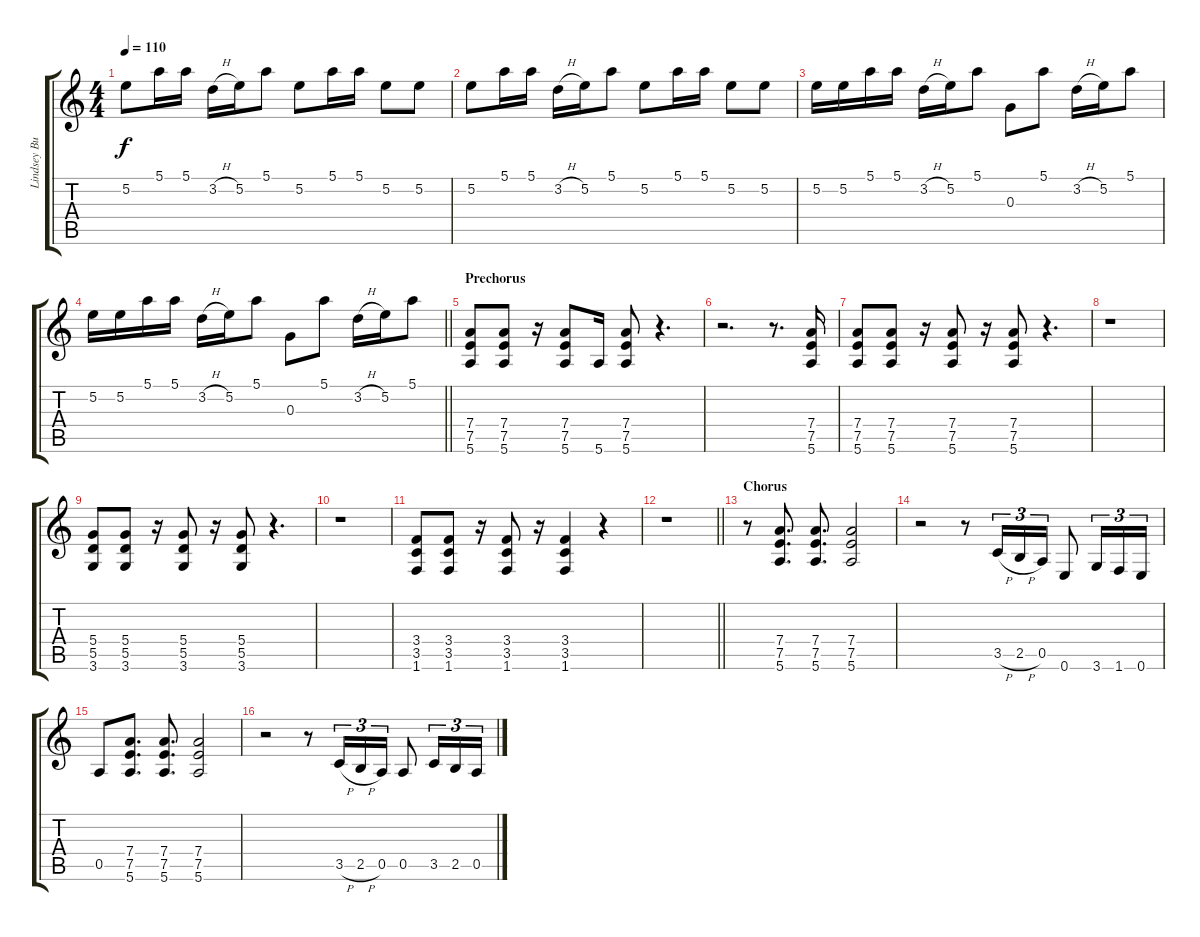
\track ("Lindsey Buckingham (rhythm)" "Lindsey Bu") {instrument acousticguitarsteel}
\staff {score tabs}
\tuning (E4 B3 G3 D3 A2 E2) {hide}
\ts (4 4)
\tempo 110
\clef g2
\ks aminor
5.2.8{dy f} 5.1.16 5.1.16 3.2{h}.16 5.2.16 5.1.8 5.2.8 5.1.16 5.1.16 5.2.8 5.2.8 |
5.2.8 5.1.16 5.1.16 3.2{h}.16 5.2.16 5.1.8 5.2.8 5.1.16 5.1.16 5.2.8 5.2.8 |
5.2.16 5.2.16 5.1.16 5.1.16 3.2{h}.16 5.2.16 5.1.8 0.3.8 5.1.8 3.2{h}.16 5.2.16 5.1.8 |
\barLineRight lightlight
5.2.16 5.2.16 5.1.16 5.1.16 3.2{h}.16 5.2.16 5.1.8 0.3.8 5.1.8 3.2{h}.16 5.2.16 5.1.8 |
\section ("" "Prechorus")
(7.4 7.5 5.6).8 (7.4 7.5 5.6).8 r.16 (7.4 7.5 5.6).8 5.6.16 (7.4 7.5 5.6).8 r.4{d} |
r.2{d} r.8{d} (7.4 7.5 5.6).16 |
(7.4 7.5 5.6).8 (7.4 7.5 5.6).8 r.16 (7.4 7.5 5.6).8 r.16 (7.4 7.5 5.6).8 r.4{d} |
r.1 |
(5.4 5.5 3.6).8 (5.4 5.5 3.6).8 r.16 (5.4 5.5 3.6).8 r.16 (5.4 5.5 3.6).8 r.4{d} |
r.1 |
(3.4 3.5 1.6).8 (3.4 3.5 1.6).8 r.16 (3.4 3.5 1.6).8 r.16 (3.4 3.5 1.6).4 r.4 |
\barLineRight lightlight
r.1 |
\section ("" "Chorus")
r.8{volume 13 instrument distortionguitar} (7.4 7.5 5.6).8{d} (7.4 7.5 5.6).8{d} (7.4 7.5 5.6).2 |
r.2{balance 4 instrument overdrivenguitar} r.8 3.5{h}.16{tu (3 2)} 2.5{h}.16{tu (3 2)} 0.5.16{tu (3 2)} 0.6.8 3.6.16{tu (3 2)} 1.6.16{tu (3 2)} 0.6.16{tu (3 2)} |
0.5.8 (7.4 7.5 5.6).8{d instrument distortionguitar} (7.4 7.5 5.6).8{d} (7.4 7.5 5.6).2 |
r.2{balance 4 instrument overdrivenguitar} r.8 3.5{h}.16{tu (3 2)} 2.5{h}.16{tu (3 2)} 0.5.16{tu (3 2)} 0.5.8 3.5.16{tu (3 2)} 2.5.16{tu (3 2)} 0.5.16{tu (3 2)}
